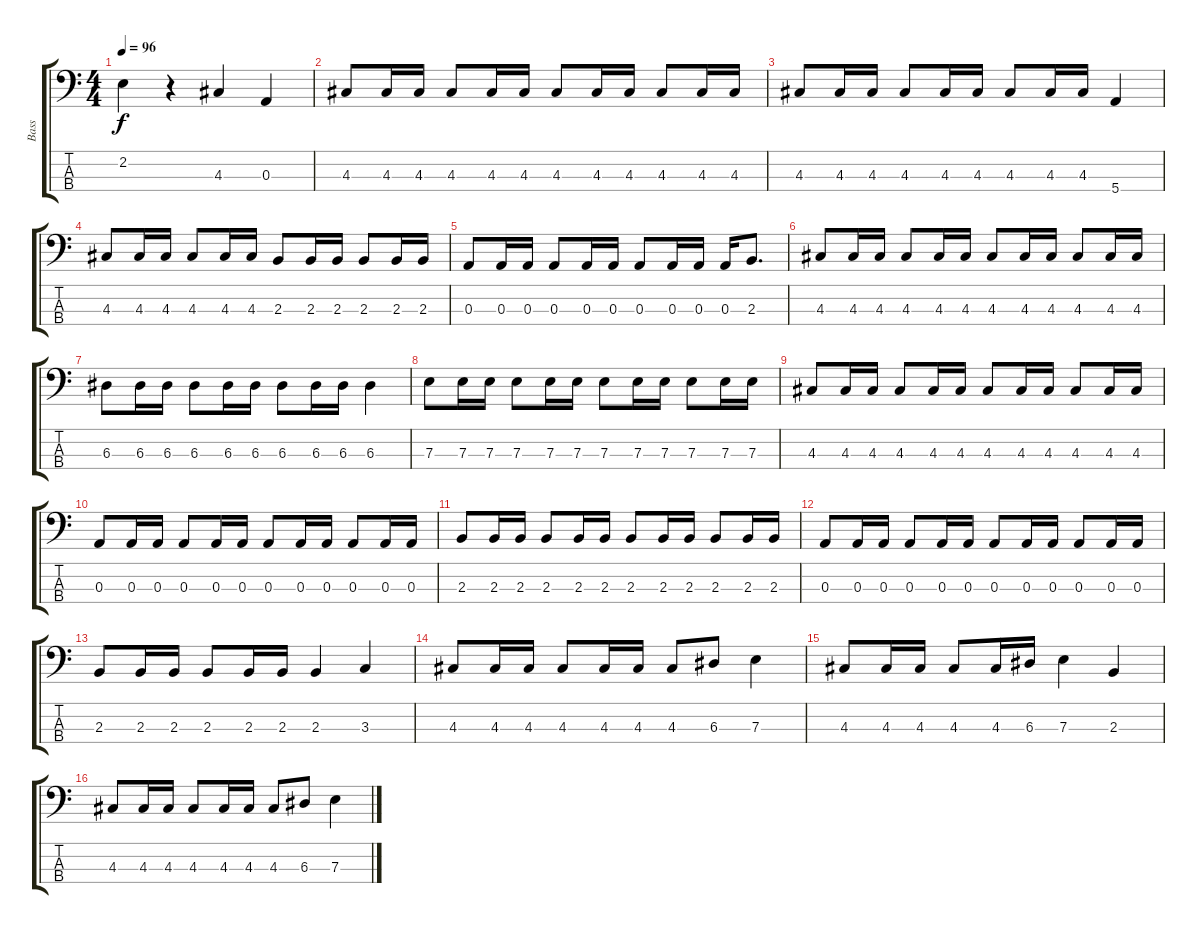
\track ("Bass" "Bass") {instrument electricbassfinger}
\staff {score tabs}
\tuning (G2 D2 A1 E1) {hide}
\ts (4 4)
\tempo 96
\clef f4
\ks c
2.2.4{dy f} r.4 4.3.4 0.3.4 |
4.3.8 4.3.16 4.3.16 4.3.8 4.3.16 4.3.16 4.3.8 4.3.16 4.3.16 4.3.8 4.3.16 4.3.16 |
4.3.8 4.3.16 4.3.16 4.3.8 4.3.16 4.3.16 4.3.8 4.3.16 4.3.16 5.4.4 |
4.3.8 4.3.16 4.3.16 4.3.8 4.3.16 4.3.16 2.3.8 2.3.16 2.3.16 2.3.8 2.3.16 2.3.16 |
0.3.8 0.3.16 0.3.16 0.3.8 0.3.16 0.3.16 0.3.8 0.3.16 0.3.16 0.3.16 2.3.8{d} |
4.3.8 4.3.16 4.3.16 4.3.8 4.3.16 4.3.16 4.3.8 4.3.16 4.3.16 4.3.8 4.3.16 4.3.16 |
6.3.8 6.3.16 6.3.16 6.3.8 6.3.16 6.3.16 6.3.8 6.3.16 6.3.16 6.3.4 |
7.3.8 7.3.16 7.3.16 7.3.8 7.3.16 7.3.16 7.3.8 7.3.16 7.3.16 7.3.8 7.3.16 7.3.16 |
4.3.8 4.3.16 4.3.16 4.3.8 4.3.16 4.3.16 4.3.8 4.3.16 4.3.16 4.3.8 4.3.16 4.3.16 |
0.3.8 0.3.16 0.3.16 0.3.8 0.3.16 0.3.16 0.3.8 0.3.16 0.3.16 0.3.8 0.3.16 0.3.16 |
2.3.8 2.3.16 2.3.16 2.3.8 2.3.16 2.3.16 2.3.8 2.3.16 2.3.16 2.3.8 2.3.16 2.3.16 |
0.3.8 0.3.16 0.3.16 0.3.8 0.3.16 0.3.16 0.3.8 0.3.16 0.3.16 0.3.8 0.3.16 0.3.16 |
2.3.8 2.3.16 2.3.16 2.3.8 2.3.16 2.3.16 2.3.4 3.3.4 |
4.3.8 4.3.16 4.3.16 4.3.8 4.3.16 4.3.16 4.3.8 6.3.8 7.3.4 |
4.3.8 4.3.16 4.3.16 4.3.8 4.3.16 6.3.16 7.3.4 2.3.4 |
4.3.8 4.3.16 4.3.16 4.3.8 4.3.16 4.3.16 4.3.8 6.3.8 7.3.4
